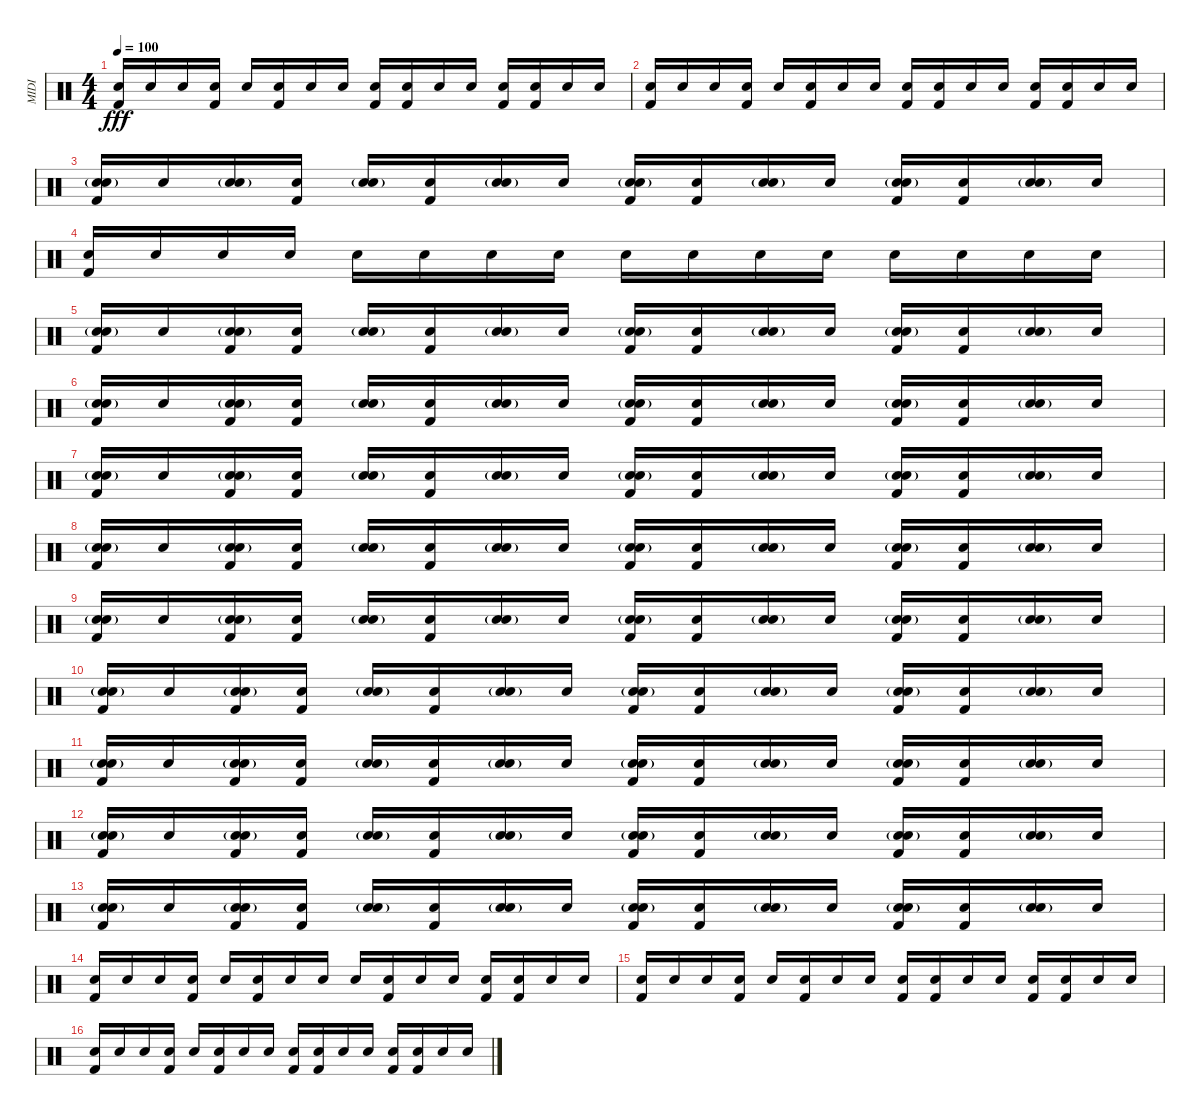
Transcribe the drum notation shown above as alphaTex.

\track ("MIDI" "MIDI") {instrument percussion}
\staff
\articulation defaults
\ts (4 4)
\tempo 100
\clef neutral
\ks c
("Kick (hit) 2" "Snare (hit)").16{dy fff} "Snare (hit)".16 "Snare (hit)".16 ("Kick (hit) 2" "Snare (hit)").16 "Snare (hit)".16 ("Kick (hit) 2" "Snare (hit)").16 "Snare (hit)".16 "Snare (hit)".16 ("Kick (hit) 2" "Snare (hit)").16 ("Kick (hit) 2" "Snare (hit)").16 "Snare (hit)".16 "Snare (hit)".16 ("Kick (hit) 2" "Snare (hit)").16 ("Kick (hit) 2" "Snare (hit)").16 "Snare (hit)".16 "Snare (hit)".16 |
("Kick (hit) 2" "Snare (hit)").16 "Snare (hit)".16 "Snare (hit)".16 ("Kick (hit) 2" "Snare (hit)").16 "Snare (hit)".16 ("Kick (hit) 2" "Snare (hit)").16 "Snare (hit)".16 "Snare (hit)".16 ("Kick (hit) 2" "Snare (hit)").16 ("Kick (hit) 2" "Snare (hit)").16 "Snare (hit)".16 "Snare (hit)".16 ("Kick (hit) 2" "Snare (hit)").16 ("Kick (hit) 2" "Snare (hit)").16 "Snare (hit)".16 "Snare (hit)".16 |
("Hand Clap (hit)"{g} "Kick (hit) 2" "Snare (hit)").16 "Snare (hit)".16 ("Hand Clap (hit)"{g} "Snare (hit)").16 ("Kick (hit) 2" "Snare (hit)").16 ("Hand Clap (hit)"{g} "Snare (hit)").16 ("Kick (hit) 2" "Snare (hit)").16 ("Hand Clap (hit)"{g} "Snare (hit)").16 "Snare (hit)".16 ("Hand Clap (hit)"{g} "Kick (hit) 2" "Snare (hit)").16 ("Kick (hit) 2" "Snare (hit)").16 ("Hand Clap (hit)"{g} "Snare (hit)").16 "Snare (hit)".16 ("Hand Clap (hit)"{g} "Kick (hit) 2" "Snare (hit)").16 ("Kick (hit) 2" "Snare (hit)").16 ("Hand Clap (hit)"{g} "Snare (hit)").16 "Snare (hit)".16 |
("Kick (hit) 2" "Snare (hit)").16 "Snare (hit)".16 "Snare (hit)".16 "Snare (hit)".16 "Snare (hit)".16 "Snare (hit)".16 "Snare (hit)".16 "Snare (hit)".16 "Snare (hit)".16 "Snare (hit)".16 "Snare (hit)".16 "Snare (hit)".16 "Snare (hit)".16 "Snare (hit)".16 "Snare (hit)".16 "Snare (hit)".16 |
("Hand Clap (hit)"{g} "Kick (hit) 2" "Snare (hit)").16 "Snare (hit)".16 ("Hand Clap (hit)"{g} "Kick (hit) 2" "Snare (hit)").16 ("Kick (hit) 2" "Snare (hit)").16 ("Hand Clap (hit)"{g} "Snare (hit)").16 ("Kick (hit) 2" "Snare (hit)").16 ("Hand Clap (hit)"{g} "Snare (hit)").16 "Snare (hit)".16 ("Hand Clap (hit)"{g} "Kick (hit) 2" "Snare (hit)").16 ("Kick (hit) 2" "Snare (hit)").16 ("Hand Clap (hit)"{g} "Snare (hit)").16 "Snare (hit)".16 ("Hand Clap (hit)"{g} "Kick (hit) 2" "Snare (hit)").16 ("Kick (hit) 2" "Snare (hit)").16 ("Hand Clap (hit)"{g} "Snare (hit)").16 "Snare (hit)".16 |
("Hand Clap (hit)"{g} "Kick (hit) 2" "Snare (hit)").16 "Snare (hit)".16 ("Hand Clap (hit)"{g} "Kick (hit) 2" "Snare (hit)").16 ("Kick (hit) 2" "Snare (hit)").16 ("Hand Clap (hit)"{g} "Snare (hit)").16 ("Kick (hit) 2" "Snare (hit)").16 ("Hand Clap (hit)"{g} "Snare (hit)").16 "Snare (hit)".16 ("Hand Clap (hit)"{g} "Kick (hit) 2" "Snare (hit)").16 ("Kick (hit) 2" "Snare (hit)").16 ("Hand Clap (hit)"{g} "Snare (hit)").16 "Snare (hit)".16 ("Hand Clap (hit)"{g} "Kick (hit) 2" "Snare (hit)").16 ("Kick (hit) 2" "Snare (hit)").16 ("Hand Clap (hit)"{g} "Snare (hit)").16 "Snare (hit)".16 |
("Hand Clap (hit)"{g} "Kick (hit) 2" "Snare (hit)").16 "Snare (hit)".16 ("Hand Clap (hit)"{g} "Kick (hit) 2" "Snare (hit)").16 ("Kick (hit) 2" "Snare (hit)").16 ("Hand Clap (hit)"{g} "Snare (hit)").16 ("Kick (hit) 2" "Snare (hit)").16 ("Hand Clap (hit)"{g} "Snare (hit)").16 "Snare (hit)".16 ("Hand Clap (hit)"{g} "Kick (hit) 2" "Snare (hit)").16 ("Kick (hit) 2" "Snare (hit)").16 ("Hand Clap (hit)"{g} "Snare (hit)").16 "Snare (hit)".16 ("Hand Clap (hit)"{g} "Kick (hit) 2" "Snare (hit)").16 ("Kick (hit) 2" "Snare (hit)").16 ("Hand Clap (hit)"{g} "Snare (hit)").16 "Snare (hit)".16 |
("Hand Clap (hit)"{g} "Kick (hit) 2" "Snare (hit)").16 "Snare (hit)".16 ("Hand Clap (hit)"{g} "Kick (hit) 2" "Snare (hit)").16 ("Kick (hit) 2" "Snare (hit)").16 ("Hand Clap (hit)"{g} "Snare (hit)").16 ("Kick (hit) 2" "Snare (hit)").16 ("Hand Clap (hit)"{g} "Snare (hit)").16 "Snare (hit)".16 ("Hand Clap (hit)"{g} "Kick (hit) 2" "Snare (hit)").16 ("Kick (hit) 2" "Snare (hit)").16 ("Hand Clap (hit)"{g} "Snare (hit)").16 "Snare (hit)".16 ("Hand Clap (hit)"{g} "Kick (hit) 2" "Snare (hit)").16 ("Kick (hit) 2" "Snare (hit)").16 ("Hand Clap (hit)"{g} "Snare (hit)").16 "Snare (hit)".16 |
("Hand Clap (hit)"{g} "Kick (hit) 2" "Snare (hit)").16 "Snare (hit)".16 ("Hand Clap (hit)"{g} "Kick (hit) 2" "Snare (hit)").16 ("Kick (hit) 2" "Snare (hit)").16 ("Hand Clap (hit)"{g} "Snare (hit)").16 ("Kick (hit) 2" "Snare (hit)").16 ("Hand Clap (hit)"{g} "Snare (hit)").16 "Snare (hit)".16 ("Hand Clap (hit)"{g} "Kick (hit) 2" "Snare (hit)").16 ("Kick (hit) 2" "Snare (hit)").16 ("Hand Clap (hit)"{g} "Snare (hit)").16 "Snare (hit)".16 ("Hand Clap (hit)"{g} "Kick (hit) 2" "Snare (hit)").16 ("Kick (hit) 2" "Snare (hit)").16 ("Hand Clap (hit)"{g} "Snare (hit)").16 "Snare (hit)".16 |
("Hand Clap (hit)"{g} "Kick (hit) 2" "Snare (hit)").16 "Snare (hit)".16 ("Hand Clap (hit)"{g} "Kick (hit) 2" "Snare (hit)").16 ("Kick (hit) 2" "Snare (hit)").16 ("Hand Clap (hit)"{g} "Snare (hit)").16 ("Kick (hit) 2" "Snare (hit)").16 ("Hand Clap (hit)"{g} "Snare (hit)").16 "Snare (hit)".16 ("Hand Clap (hit)"{g} "Kick (hit) 2" "Snare (hit)").16 ("Kick (hit) 2" "Snare (hit)").16 ("Hand Clap (hit)"{g} "Snare (hit)").16 "Snare (hit)".16 ("Hand Clap (hit)"{g} "Kick (hit) 2" "Snare (hit)").16 ("Kick (hit) 2" "Snare (hit)").16 ("Hand Clap (hit)"{g} "Snare (hit)").16 "Snare (hit)".16 |
("Hand Clap (hit)"{g} "Kick (hit) 2" "Snare (hit)").16 "Snare (hit)".16 ("Hand Clap (hit)"{g} "Kick (hit) 2" "Snare (hit)").16 ("Kick (hit) 2" "Snare (hit)").16 ("Hand Clap (hit)"{g} "Snare (hit)").16 ("Kick (hit) 2" "Snare (hit)").16 ("Hand Clap (hit)"{g} "Snare (hit)").16 "Snare (hit)".16 ("Hand Clap (hit)"{g} "Kick (hit) 2" "Snare (hit)").16 ("Kick (hit) 2" "Snare (hit)").16 ("Hand Clap (hit)"{g} "Snare (hit)").16 "Snare (hit)".16 ("Hand Clap (hit)"{g} "Kick (hit) 2" "Snare (hit)").16 ("Kick (hit) 2" "Snare (hit)").16 ("Hand Clap (hit)"{g} "Snare (hit)").16 "Snare (hit)".16 |
("Hand Clap (hit)"{g} "Kick (hit) 2" "Snare (hit)").16 "Snare (hit)".16 ("Hand Clap (hit)"{g} "Kick (hit) 2" "Snare (hit)").16 ("Kick (hit) 2" "Snare (hit)").16 ("Hand Clap (hit)"{g} "Snare (hit)").16 ("Kick (hit) 2" "Snare (hit)").16 ("Hand Clap (hit)"{g} "Snare (hit)").16 "Snare (hit)".16 ("Hand Clap (hit)"{g} "Kick (hit) 2" "Snare (hit)").16 ("Kick (hit) 2" "Snare (hit)").16 ("Hand Clap (hit)"{g} "Snare (hit)").16 "Snare (hit)".16 ("Hand Clap (hit)"{g} "Kick (hit) 2" "Snare (hit)").16 ("Kick (hit) 2" "Snare (hit)").16 ("Hand Clap (hit)"{g} "Snare (hit)").16 "Snare (hit)".16 |
("Hand Clap (hit)"{g} "Kick (hit) 2" "Snare (hit)").16 "Snare (hit)".16 ("Hand Clap (hit)"{g} "Kick (hit) 2" "Snare (hit)").16 ("Kick (hit) 2" "Snare (hit)").16 ("Hand Clap (hit)"{g} "Snare (hit)").16 ("Kick (hit) 2" "Snare (hit)").16 ("Hand Clap (hit)"{g} "Snare (hit)").16 "Snare (hit)".16 ("Hand Clap (hit)"{g} "Kick (hit) 2" "Snare (hit)").16 ("Kick (hit) 2" "Snare (hit)").16 ("Hand Clap (hit)"{g} "Snare (hit)").16 "Snare (hit)".16 ("Hand Clap (hit)"{g} "Kick (hit) 2" "Snare (hit)").16 ("Kick (hit) 2" "Snare (hit)").16 ("Hand Clap (hit)"{g} "Snare (hit)").16 "Snare (hit)".16 |
("Kick (hit) 2" "Snare (hit)").16 "Snare (hit)".16 "Snare (hit)".16 ("Kick (hit) 2" "Snare (hit)").16 "Snare (hit)".16 ("Kick (hit) 2" "Snare (hit)").16 "Snare (hit)".16 "Snare (hit)".16 "Snare (hit)".16 ("Kick (hit) 2" "Snare (hit)").16 "Snare (hit)".16 "Snare (hit)".16 ("Kick (hit) 2" "Snare (hit)").16 ("Kick (hit) 2" "Snare (hit)").16 "Snare (hit)".16 "Snare (hit)".16 |
("Kick (hit) 2" "Snare (hit)").16 "Snare (hit)".16 "Snare (hit)".16 ("Kick (hit) 2" "Snare (hit)").16 "Snare (hit)".16 ("Kick (hit) 2" "Snare (hit)").16 "Snare (hit)".16 "Snare (hit)".16 ("Kick (hit) 2" "Snare (hit)").16 ("Kick (hit) 2" "Snare (hit)").16 "Snare (hit)".16 "Snare (hit)".16 ("Kick (hit) 2" "Snare (hit)").16 ("Kick (hit) 2" "Snare (hit)").16 "Snare (hit)".16 "Snare (hit)".16 |
("Kick (hit) 2" "Snare (hit)").16 "Snare (hit)".16 "Snare (hit)".16 ("Kick (hit) 2" "Snare (hit)").16 "Snare (hit)".16 ("Kick (hit) 2" "Snare (hit)").16 "Snare (hit)".16 "Snare (hit)".16 ("Kick (hit) 2" "Snare (hit)").16 ("Kick (hit) 2" "Snare (hit)").16 "Snare (hit)".16 "Snare (hit)".16 ("Kick (hit) 2" "Snare (hit)").16 ("Kick (hit) 2" "Snare (hit)").16 "Snare (hit)".16 "Snare (hit)".16
